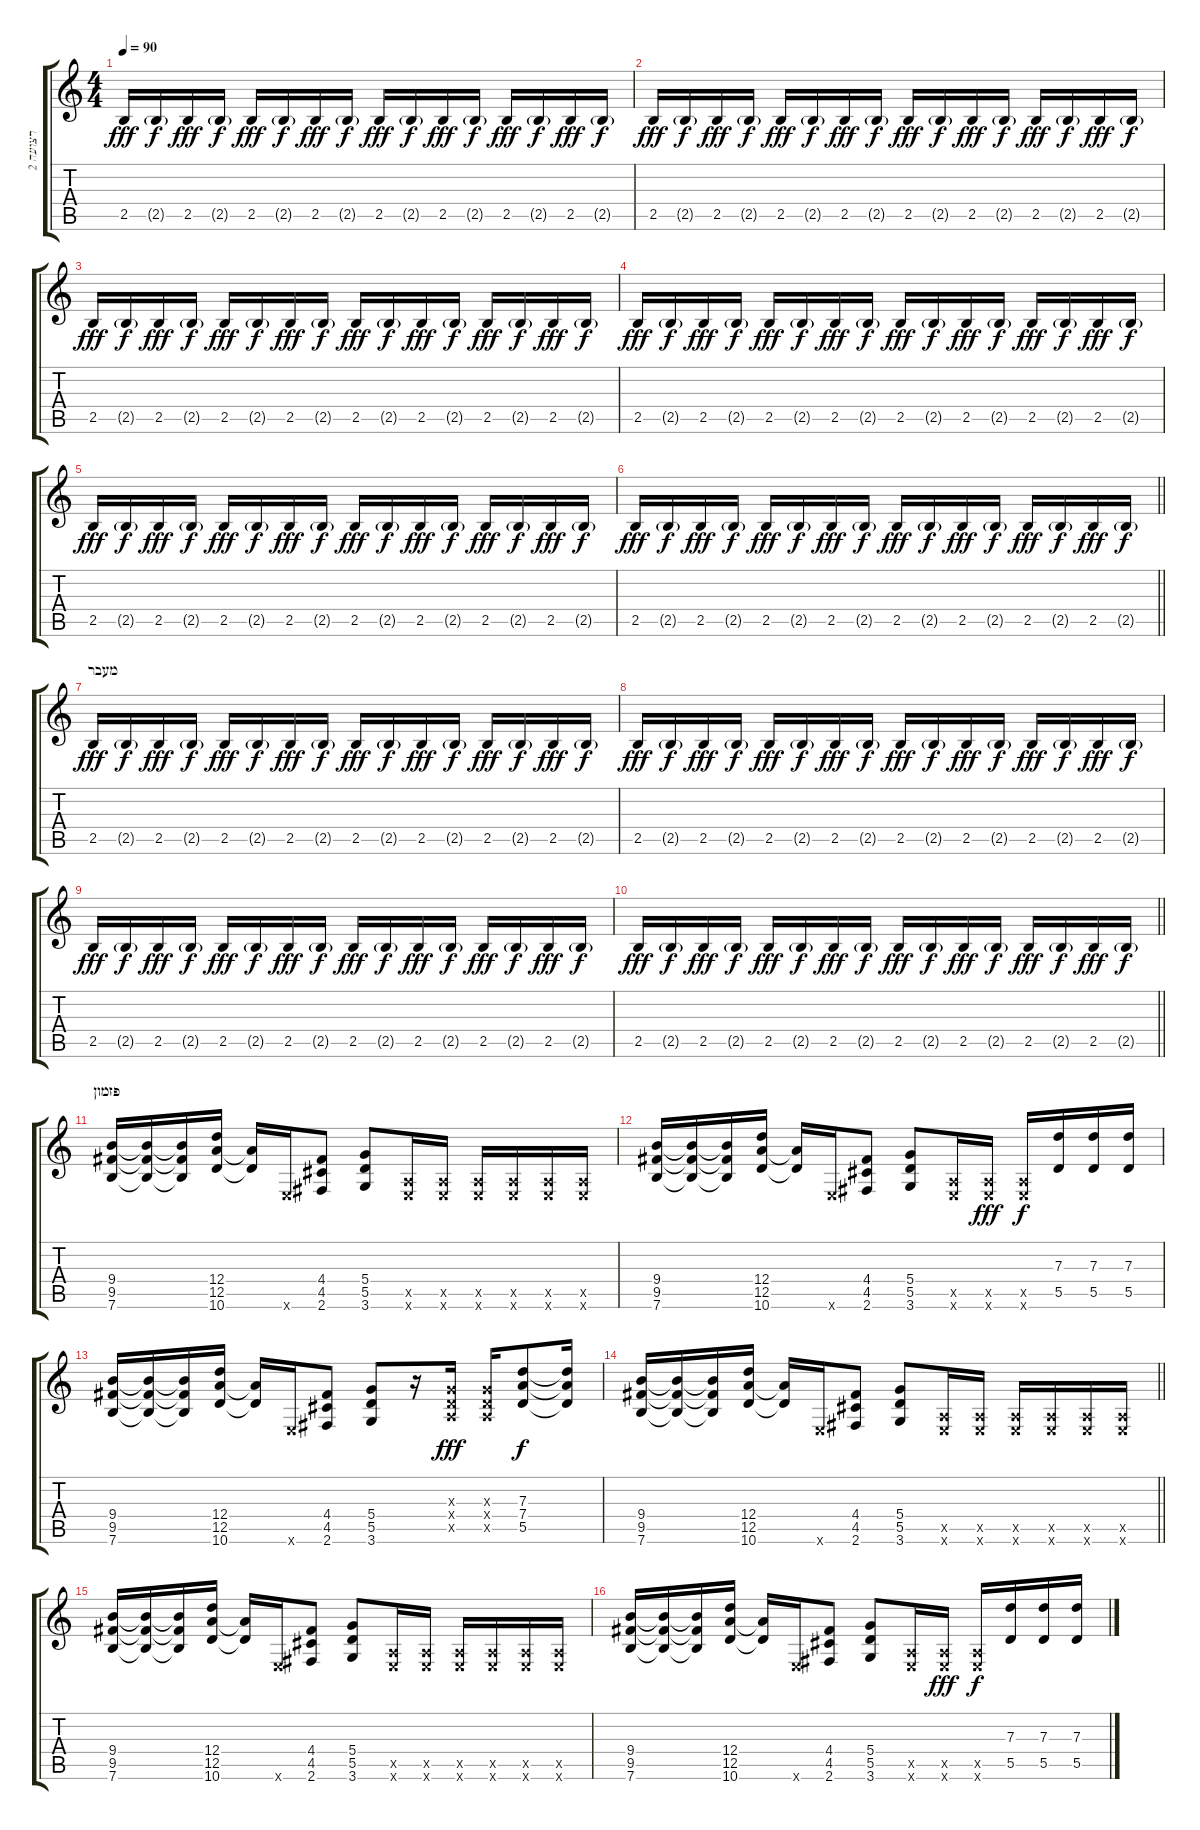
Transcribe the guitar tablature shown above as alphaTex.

\track ("רצועה 2" "רצועה 2") {instrument distortionguitar}
\staff {score tabs}
\tuning (E4 B3 G3 D3 A2 E2) {hide}
\ts (4 4)
\tempo 90
\clef g2
\ks c
2.5.16{dy fff} 2.5{g}.16{dy f} 2.5.16{dy fff} 2.5{g}.16{dy f} 2.5.16{dy fff} 2.5{g}.16{dy f} 2.5.16{dy fff} 2.5{g}.16{dy f} 2.5.16{dy fff} 2.5{g}.16{dy f} 2.5.16{dy fff} 2.5{g}.16{dy f} 2.5.16{dy fff} 2.5{g}.16{dy f} 2.5.16{dy fff} 2.5{g}.16{dy f} |
2.5.16{dy fff} 2.5{g}.16{dy f} 2.5.16{dy fff} 2.5{g}.16{dy f} 2.5.16{dy fff} 2.5{g}.16{dy f} 2.5.16{dy fff} 2.5{g}.16{dy f} 2.5.16{dy fff} 2.5{g}.16{dy f} 2.5.16{dy fff} 2.5{g}.16{dy f} 2.5.16{dy fff} 2.5{g}.16{dy f} 2.5.16{dy fff} 2.5{g}.16{dy f} |
2.5.16{dy fff} 2.5{g}.16{dy f} 2.5.16{dy fff} 2.5{g}.16{dy f} 2.5.16{dy fff} 2.5{g}.16{dy f} 2.5.16{dy fff} 2.5{g}.16{dy f} 2.5.16{dy fff} 2.5{g}.16{dy f} 2.5.16{dy fff} 2.5{g}.16{dy f} 2.5.16{dy fff} 2.5{g}.16{dy f} 2.5.16{dy fff} 2.5{g}.16{dy f} |
2.5.16{dy fff} 2.5{g}.16{dy f} 2.5.16{dy fff} 2.5{g}.16{dy f} 2.5.16{dy fff} 2.5{g}.16{dy f} 2.5.16{dy fff} 2.5{g}.16{dy f} 2.5.16{dy fff} 2.5{g}.16{dy f} 2.5.16{dy fff} 2.5{g}.16{dy f} 2.5.16{dy fff} 2.5{g}.16{dy f} 2.5.16{dy fff} 2.5{g}.16{dy f} |
2.5.16{dy fff} 2.5{g}.16{dy f} 2.5.16{dy fff} 2.5{g}.16{dy f} 2.5.16{dy fff} 2.5{g}.16{dy f} 2.5.16{dy fff} 2.5{g}.16{dy f} 2.5.16{dy fff} 2.5{g}.16{dy f} 2.5.16{dy fff} 2.5{g}.16{dy f} 2.5.16{dy fff} 2.5{g}.16{dy f} 2.5.16{dy fff} 2.5{g}.16{dy f} |
\barLineRight lightlight
2.5.16{dy fff} 2.5{g}.16{dy f} 2.5.16{dy fff} 2.5{g}.16{dy f} 2.5.16{dy fff} 2.5{g}.16{dy f} 2.5.16{dy fff} 2.5{g}.16{dy f} 2.5.16{dy fff} 2.5{g}.16{dy f} 2.5.16{dy fff} 2.5{g}.16{dy f} 2.5.16{dy fff} 2.5{g}.16{dy f} 2.5.16{dy fff} 2.5{g}.16{dy f} |
\section ("" "מעבר")
2.5.16{dy fff} 2.5{g}.16{dy f} 2.5.16{dy fff} 2.5{g}.16{dy f} 2.5.16{dy fff} 2.5{g}.16{dy f} 2.5.16{dy fff} 2.5{g}.16{dy f} 2.5.16{dy fff} 2.5{g}.16{dy f} 2.5.16{dy fff} 2.5{g}.16{dy f} 2.5.16{dy fff} 2.5{g}.16{dy f} 2.5.16{dy fff} 2.5{g}.16{dy f} |
2.5.16{dy fff} 2.5{g}.16{dy f} 2.5.16{dy fff} 2.5{g}.16{dy f} 2.5.16{dy fff} 2.5{g}.16{dy f} 2.5.16{dy fff} 2.5{g}.16{dy f} 2.5.16{dy fff} 2.5{g}.16{dy f} 2.5.16{dy fff} 2.5{g}.16{dy f} 2.5.16{dy fff} 2.5{g}.16{dy f} 2.5.16{dy fff} 2.5{g}.16{dy f} |
2.5.16{dy fff} 2.5{g}.16{dy f} 2.5.16{dy fff} 2.5{g}.16{dy f} 2.5.16{dy fff} 2.5{g}.16{dy f} 2.5.16{dy fff} 2.5{g}.16{dy f} 2.5.16{dy fff} 2.5{g}.16{dy f} 2.5.16{dy fff} 2.5{g}.16{dy f} 2.5.16{dy fff} 2.5{g}.16{dy f} 2.5.16{dy fff} 2.5{g}.16{dy f} |
\barLineRight lightlight
2.5.16{dy fff} 2.5{g}.16{dy f} 2.5.16{dy fff} 2.5{g}.16{dy f} 2.5.16{dy fff} 2.5{g}.16{dy f} 2.5.16{dy fff} 2.5{g}.16{dy f} 2.5.16{dy fff} 2.5{g}.16{dy f} 2.5.16{dy fff} 2.5{g}.16{dy f} 2.5.16{dy fff} 2.5{g}.16{dy f} 2.5.16{dy fff} 2.5{g}.16{dy f} |
\section ("" "פזמון")
(9.4 9.5 7.6).16{volume 13 balance 8} (9.4{t} 9.5{t} 7.6{t}).16 (9.4{t} 9.5{t} 7.6{t}).16 (12.4 12.5 10.6).16 (12.5{t} 10.6{t}).16 0.6{x}.16 (4.4 4.5 2.6).8 (5.4 5.5 3.6).8 (0.5{x} 0.6{x}).16 (0.5{x} 0.6{x}).16 (0.5{x} 0.6{x}).16 (0.5{x} 0.6{x}).16 (0.5{x} 0.6{x}).16 (0.5{x} 0.6{x}).16 |
(9.4 9.5 7.6).16{volume 13 balance 8} (9.4{t} 9.5{t} 7.6{t}).16 (9.4{t} 9.5{t} 7.6{t}).16 (12.4 12.5 10.6).16 (12.5{t} 10.6{t}).16 0.6{x}.16 (4.4 4.5 2.6).8 (5.4 5.5 3.6).8 (0.5{x} 0.6{x}).16 (0.5{x} 0.6{x}).16{dy fff} (0.5{x} 0.6{x}).16{dy f} (7.3 5.5).16 (7.3 5.5).16 (7.3 5.5).16 |
(9.4 9.5 7.6).16 (9.4{t} 9.5{t} 7.6{t}).16 (9.4{t} 9.5{t} 7.6{t}).16 (12.4 12.5 10.6).16 (12.5{t} 10.6{t}).16 0.6{x}.16 (4.4 4.5 2.6).8 (5.4 5.5 3.6).8 r.16 (0.3{x} 0.4{x} 0.5{x}).16{dy fff} (0.3{x} 0.4{x} 0.5{x}).16 (7.3 7.4 5.5).8{dy f} (7.3{t} 7.4{t} 5.5{t}).16 |
\barLineRight lightlight
(9.4 9.5 7.6).16{volume 13 balance 8} (9.4{t} 9.5{t} 7.6{t}).16 (9.4{t} 9.5{t} 7.6{t}).16 (12.4 12.5 10.6).16 (12.5{t} 10.6{t}).16 0.6{x}.16 (4.4 4.5 2.6).8 (5.4 5.5 3.6).8 (0.5{x} 0.6{x}).16 (0.5{x} 0.6{x}).16 (0.5{x} 0.6{x}).16 (0.5{x} 0.6{x}).16 (0.5{x} 0.6{x}).16 (0.5{x} 0.6{x}).16 |
(9.4 9.5 7.6).16{volume 13 balance 8} (9.4{t} 9.5{t} 7.6{t}).16 (9.4{t} 9.5{t} 7.6{t}).16 (12.4 12.5 10.6).16 (12.5{t} 10.6{t}).16 0.6{x}.16 (4.4 4.5 2.6).8 (5.4 5.5 3.6).8 (0.5{x} 0.6{x}).16 (0.5{x} 0.6{x}).16 (0.5{x} 0.6{x}).16 (0.5{x} 0.6{x}).16 (0.5{x} 0.6{x}).16 (0.5{x} 0.6{x}).16 |
(9.4 9.5 7.6).16{volume 13 balance 8} (9.4{t} 9.5{t} 7.6{t}).16 (9.4{t} 9.5{t} 7.6{t}).16 (12.4 12.5 10.6).16 (12.5{t} 10.6{t}).16 0.6{x}.16 (4.4 4.5 2.6).8 (5.4 5.5 3.6).8 (0.5{x} 0.6{x}).16 (0.5{x} 0.6{x}).16{dy fff} (0.5{x} 0.6{x}).16{dy f} (7.3 5.5).16 (7.3 5.5).16 (7.3 5.5).16
